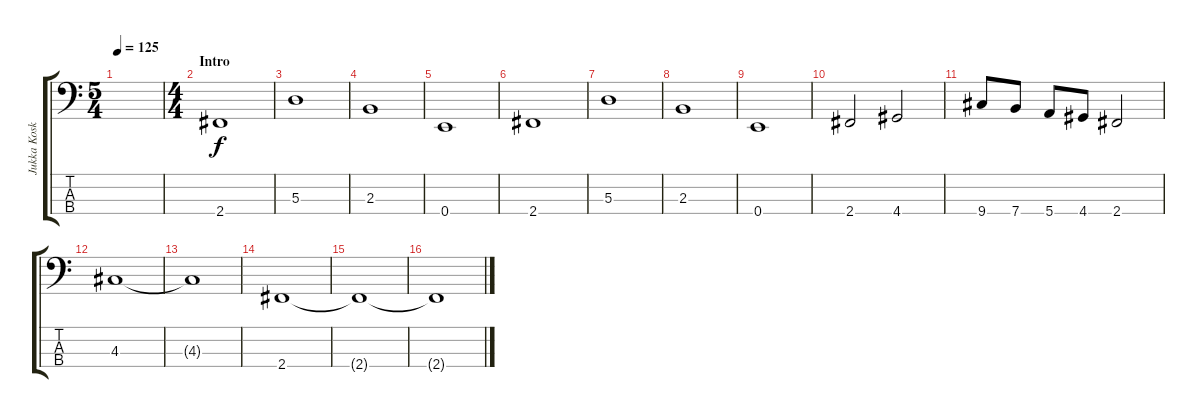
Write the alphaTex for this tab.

\track ("Jukka Koskinen" "Jukka Kosk") {instrument electricbassfinger}
\staff {score tabs}
\tuning (G2 D2 A1 E1) {hide}
\ts (5 4)
\tempo 125
\clef f4
\ks c
|
\ts (4 4)
\section ("" "Intro")
2.4.1 |
5.3.1 |
2.3.1 |
0.4.1 |
2.4.1 |
5.3.1 |
2.3.1 |
0.4.1 |
2.4.2 4.4.2 |
9.4.8 7.4.8 5.4.8 4.4.8 2.4.2 |
4.3.1 |
4.3{t}.1 |
2.4.1 |
2.4{t}.1 |
2.4{t}.1
